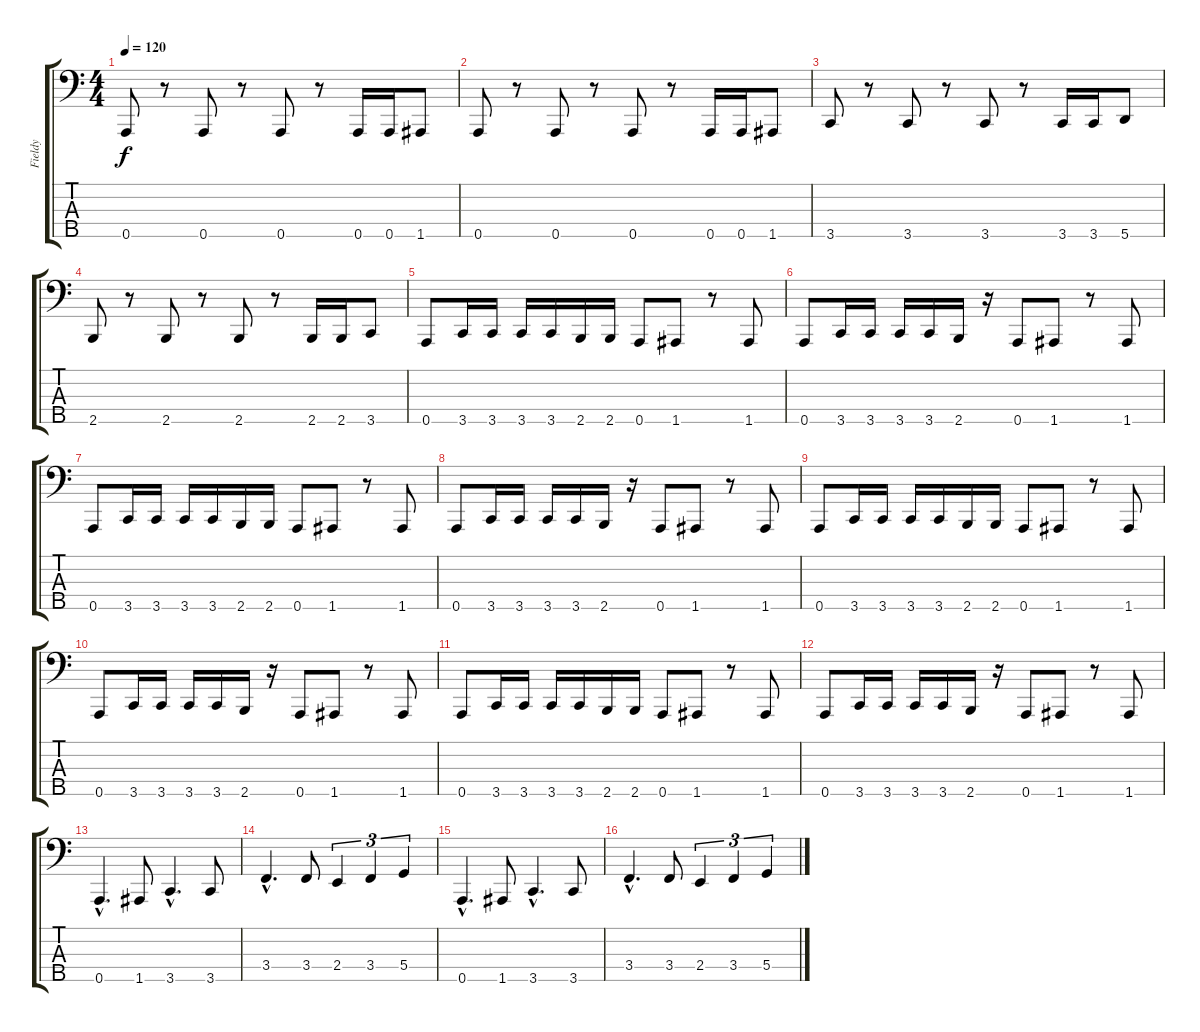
\track ("Fieldy" "Fieldy") {instrument slapbass1}
\staff {score tabs}
\tuning (F2 C2 G1 D1 A0) {hide}
\ts (4 4)
\tempo 120
\clef f4
\ks c
0.5.8{dy f} r.8 0.5.8 r.8 0.5.8 r.8 0.5.16 0.5.16 1.5.8 |
0.5.8 r.8 0.5.8 r.8 0.5.8 r.8 0.5.16 0.5.16 1.5.8 |
3.5.8 r.8 3.5.8 r.8 3.5.8 r.8 3.5.16 3.5.16 5.5.8 |
2.5.8 r.8 2.5.8 r.8 2.5.8 r.8 2.5.16 2.5.16 3.5.8 |
0.5.8 3.5.16 3.5.16 3.5.16 3.5.16 2.5.16 2.5.16 0.5.8 1.5.8 r.8 1.5.8 |
0.5.8 3.5.16 3.5.16 3.5.16 3.5.16 2.5.16 r.16 0.5.8 1.5.8 r.8 1.5.8 |
0.5.8 3.5.16 3.5.16 3.5.16 3.5.16 2.5.16 2.5.16 0.5.8 1.5.8 r.8 1.5.8 |
0.5.8 3.5.16 3.5.16 3.5.16 3.5.16 2.5.16 r.16 0.5.8 1.5.8 r.8 1.5.8 |
0.5.8 3.5.16 3.5.16 3.5.16 3.5.16 2.5.16 2.5.16 0.5.8 1.5.8 r.8 1.5.8 |
0.5.8 3.5.16 3.5.16 3.5.16 3.5.16 2.5.16 r.16 0.5.8 1.5.8 r.8 1.5.8 |
0.5.8 3.5.16 3.5.16 3.5.16 3.5.16 2.5.16 2.5.16 0.5.8 1.5.8 r.8 1.5.8 |
0.5.8 3.5.16 3.5.16 3.5.16 3.5.16 2.5.16 r.16 0.5.8 1.5.8 r.8 1.5.8 |
0.5{hac}.4{d} 1.5.8 3.5{hac}.4{d} 3.5.8 |
3.4{hac}.4{d} 3.4.8 2.4.4{tu (3 2)} 3.4.4{tu (3 2)} 5.4.4{tu (3 2)} |
0.5{hac}.4{d} 1.5.8 3.5{hac}.4{d} 3.5.8 |
3.4{hac}.4{d} 3.4.8 2.4.4{tu (3 2)} 3.4.4{tu (3 2)} 5.4.4{tu (3 2)}
